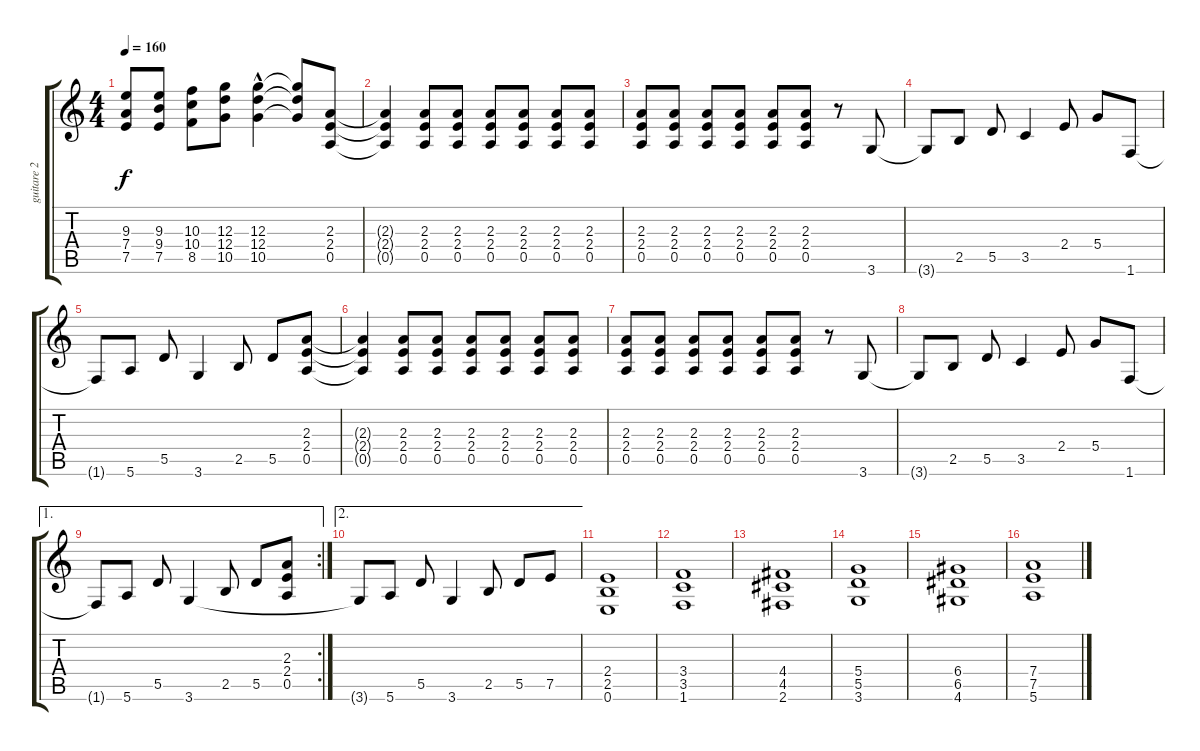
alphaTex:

\track ("guitare 2" "guitare 2") {instrument overdrivenguitar}
\staff {score tabs}
\tuning (E4 B3 G3 D3 A2 E2) {hide}
\ts (4 4)
\tempo 160
\clef g2
\ks c
(9.3 7.4 7.5).8{dy f} (9.3 9.4 7.5).8 (10.3 10.4 8.5).8 (12.3 12.4 10.5).8 (12.3{hac} 12.4 10.5).4 (12.3{t} 12.4{t} 10.5{t}).8 (2.3 2.4 0.5).8 |
(2.3{t} 2.4{t} 0.5{t}).4 (2.3 2.4 0.5).8 (2.3 2.4 0.5).8 (2.3 2.4 0.5).8 (2.3 2.4 0.5).8 (2.3 2.4 0.5).8 (2.3 2.4 0.5).8 |
(2.3 2.4 0.5).8 (2.3 2.4 0.5).8 (2.3 2.4 0.5).8 (2.3 2.4 0.5).8 (2.3 2.4 0.5).8 (2.3 2.4 0.5).8 r.8 3.6.8 |
3.6{t}.8 2.5.8 5.5.8 3.5.4 2.4.8 5.4.8 1.6.8 |
1.6{t}.8 5.6.8 5.5.8 3.6.4 2.5.8 5.5.8 (2.3 2.4 0.5).8 |
(2.3{t} 2.4{t} 0.5{t}).4 (2.3 2.4 0.5).8 (2.3 2.4 0.5).8 (2.3 2.4 0.5).8 (2.3 2.4 0.5).8 (2.3 2.4 0.5).8 (2.3 2.4 0.5).8 |
(2.3 2.4 0.5).8 (2.3 2.4 0.5).8 (2.3 2.4 0.5).8 (2.3 2.4 0.5).8 (2.3 2.4 0.5).8 (2.3 2.4 0.5).8 r.8 3.6.8 |
3.6{t}.8 2.5.8 5.5.8 3.5.4 2.4.8 5.4.8 1.6.8 |
\ae 1
\rc 2
1.6{t}.8 5.6.8 5.5.8 3.6.4 2.5.8 5.5.8 (2.3 2.4 0.5).8 |
\ae 2
3.6{t}.8 5.6.8 5.5.8 3.6.4 2.5.8 5.5.8 7.5.8 |
(2.4 2.5 0.6).1 |
(3.4 3.5 1.6).1 |
(4.4 4.5 2.6).1 |
(5.4 5.5 3.6).1 |
(6.4 6.5 4.6).1 |
(7.4 7.5 5.6).1
